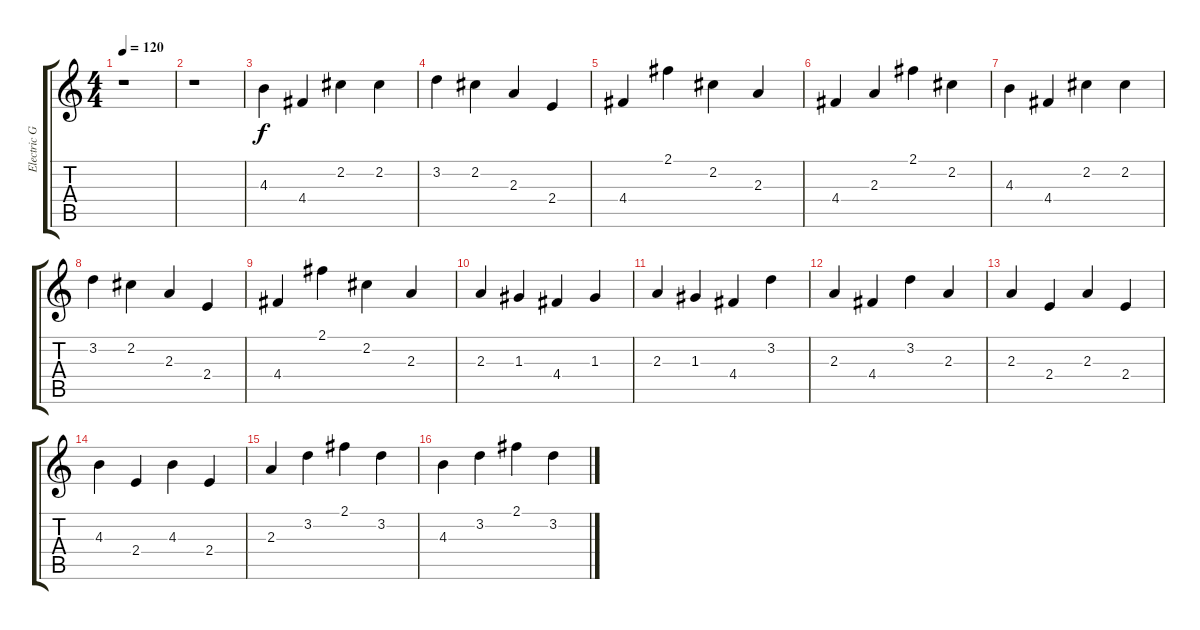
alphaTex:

\track ("Electric Gtr 1" "Electric G") {instrument electricguitarclean}
\staff {score tabs}
\tuning (E4 B3 G3 D3 A2 E2) {hide}
\ts (4 4)
\tempo 120
\clef g2
\ks c
r.1{dy f} |
r.1 |
4.3.4 4.4.4 2.2.4 2.2.4 |
3.2.4 2.2.4 2.3.4 2.4.4 |
4.4.4 2.1.4 2.2.4 2.3.4 |
4.4.4 2.3.4 2.1.4 2.2.4 |
4.3.4 4.4.4 2.2.4 2.2.4 |
3.2.4 2.2.4 2.3.4 2.4.4 |
4.4.4 2.1.4 2.2.4 2.3.4 |
2.3.4 1.3.4 4.4.4 1.3.4 |
2.3.4 1.3.4 4.4.4 3.2.4 |
2.3.4 4.4.4 3.2.4 2.3.4 |
2.3.4 2.4.4 2.3.4 2.4.4 |
4.3.4 2.4.4 4.3.4 2.4.4 |
2.3.4 3.2.4 2.1.4 3.2.4 |
4.3.4 3.2.4 2.1.4 3.2.4
